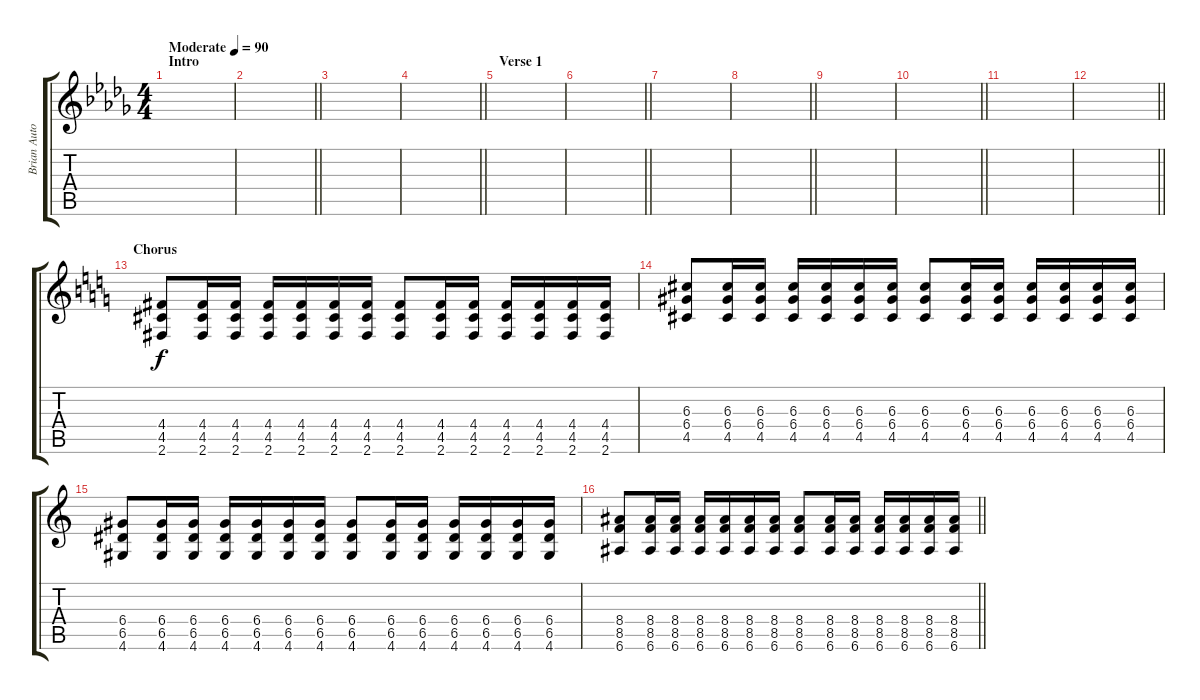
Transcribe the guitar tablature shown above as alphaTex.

\track ("Brian Autore (Guitar II)" "Brian Auto") {instrument overdrivenguitar}
\staff {score tabs}
\tuning (E4 B3 G3 D3 A2 E2) {hide}
\ts (4 4)
\section ("" "Intro")
\tempo (90 "Moderate")
\clef g2
\ks db
|
\barLineRight lightlight
|
|
\barLineRight lightlight
|
\section ("" "Verse 1")
|
\barLineRight lightlight
|
|
\barLineRight lightlight
|
|
\barLineRight lightlight
|
|
\barLineRight lightlight
|
\section ("" "Chorus")
\ks c
(4.4 4.5 2.6).8 (4.4 4.5 2.6).16 (4.4 4.5 2.6).16 (4.4 4.5 2.6).16 (4.4 4.5 2.6).16 (4.4 4.5 2.6).16 (4.4 4.5 2.6).16 (4.4 4.5 2.6).8 (4.4 4.5 2.6).16 (4.4 4.5 2.6).16 (4.4 4.5 2.6).16 (4.4 4.5 2.6).16 (4.4 4.5 2.6).16 (4.4 4.5 2.6).16 |
(6.3 6.4 4.5).8 (6.3 6.4 4.5).16 (6.3 6.4 4.5).16 (6.3 6.4 4.5).16 (6.3 6.4 4.5).16 (6.3 6.4 4.5).16 (6.3 6.4 4.5).16 (6.3 6.4 4.5).8 (6.3 6.4 4.5).16 (6.3 6.4 4.5).16 (6.3 6.4 4.5).16 (6.3 6.4 4.5).16 (6.3 6.4 4.5).16 (6.3 6.4 4.5).16 |
(6.4 6.5 4.6).8 (6.4 6.5 4.6).16 (6.4 6.5 4.6).16 (6.4 6.5 4.6).16 (6.4 6.5 4.6).16 (6.4 6.5 4.6).16 (6.4 6.5 4.6).16 (6.4 6.5 4.6).8 (6.4 6.5 4.6).16 (6.4 6.5 4.6).16 (6.4 6.5 4.6).16 (6.4 6.5 4.6).16 (6.4 6.5 4.6).16 (6.4 6.5 4.6).16 |
\barLineRight lightlight
(8.4 8.5 6.6).8 (8.4 8.5 6.6).16 (8.4 8.5 6.6).16 (8.4 8.5 6.6).16 (8.4 8.5 6.6).16 (8.4 8.5 6.6).16 (8.4 8.5 6.6).16 (8.4 8.5 6.6).8 (8.4 8.5 6.6).16 (8.4 8.5 6.6).16 (8.4 8.5 6.6).16 (8.4 8.5 6.6).16 (8.4 8.5 6.6).16 (8.4 8.5 6.6).16
